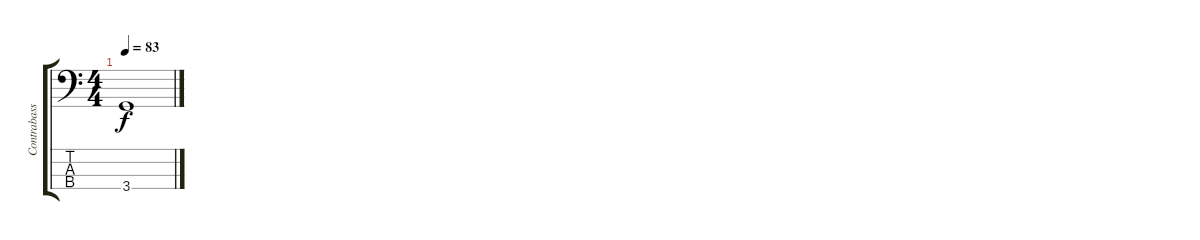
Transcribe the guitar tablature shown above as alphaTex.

\track ("Contrabass" "Contrabass") {instrument contrabass}
\staff {score tabs}
\tuning (G2 D2 A1 E1) {hide}
\ts (4 4)
\tempo 83
\clef f4
\ks c
3.4{t}.1{dy f}
